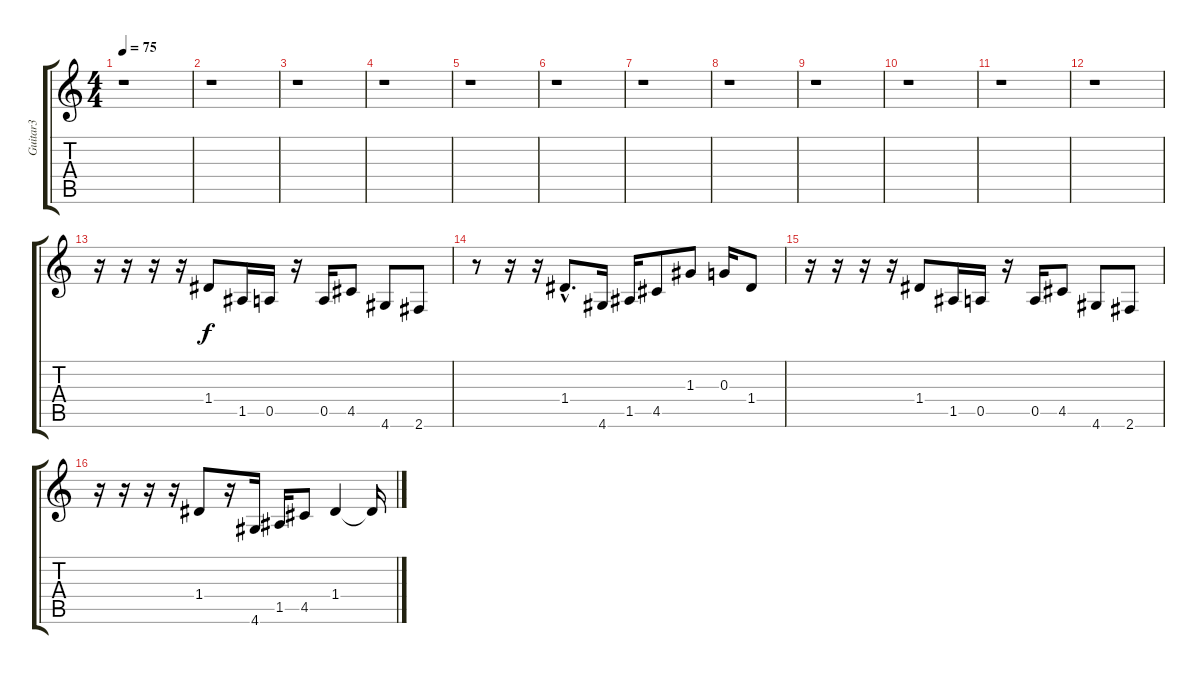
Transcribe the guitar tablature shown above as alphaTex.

\track ("Guitar3" "Guitar3") {instrument overdrivenguitar}
\staff {score tabs}
\tuning (E4 B3 G3 D3 A2 E2) {hide}
\ts (4 4)
\tempo 75
\clef g2
\ks c
r.1{dy f instrument overdrivenguitar} |
r.1 |
r.1 |
r.1 |
r.1 |
r.1 |
r.1 |
r.1 |
r.1 |
r.1 |
r.1 |
r.1 |
r.16 r.16 r.16 r.16 1.4.8 1.5.16 0.5.16 r.16 0.5.16 4.5.8 4.6.8 2.6.8 |
r.8 r.16 r.16 1.4{hac}.8{d} 4.6.16 1.5.16 4.5.8 1.3.8 0.3.16 1.4.8 |
r.16 r.16 r.16 r.16 1.4.8 1.5.16 0.5.16 r.16 0.5.16 4.5.8 4.6.8 2.6.8 |
r.16 r.16 r.16 r.16 1.4.8 r.16 4.6.16 1.5.16 4.5.8 1.4.4 1.4{t}.16
